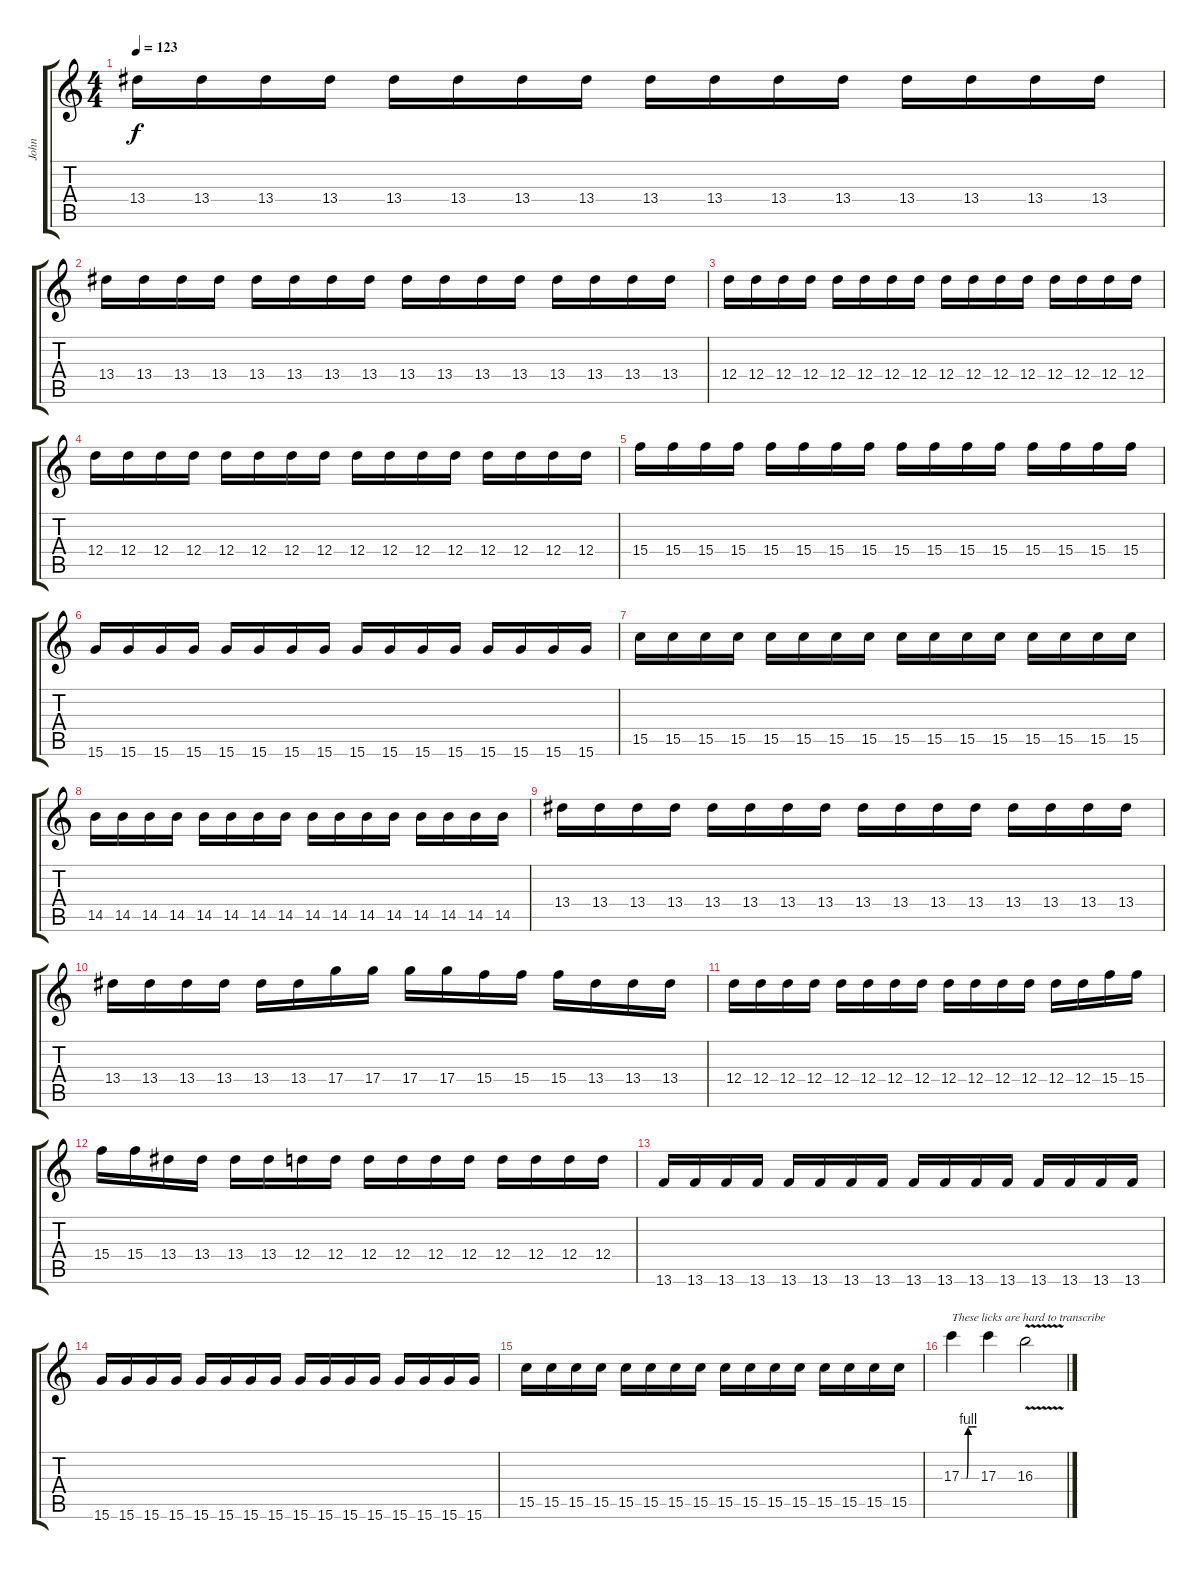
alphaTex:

\track ("John" "John") {instrument electricguitarmuted}
\staff {score tabs}
\tuning (E4 B3 G3 D3 A2 E2) {hide}
\ts (4 4)
\tempo 123
\clef g2
\ks c
13.4.16{dy f} 13.4.16 13.4.16 13.4.16 13.4.16 13.4.16 13.4.16 13.4.16 13.4.16 13.4.16 13.4.16 13.4.16 13.4.16 13.4.16 13.4.16 13.4.16 |
13.4.16 13.4.16 13.4.16 13.4.16 13.4.16 13.4.16 13.4.16 13.4.16 13.4.16 13.4.16 13.4.16 13.4.16 13.4.16 13.4.16 13.4.16 13.4.16 |
12.4.16 12.4.16 12.4.16 12.4.16 12.4.16 12.4.16 12.4.16 12.4.16 12.4.16 12.4.16 12.4.16 12.4.16 12.4.16 12.4.16 12.4.16 12.4.16 |
12.4.16 12.4.16 12.4.16 12.4.16 12.4.16 12.4.16 12.4.16 12.4.16 12.4.16 12.4.16 12.4.16 12.4.16 12.4.16 12.4.16 12.4.16 12.4.16 |
15.4.16 15.4.16 15.4.16 15.4.16 15.4.16 15.4.16 15.4.16 15.4.16 15.4.16 15.4.16 15.4.16 15.4.16 15.4.16 15.4.16 15.4.16 15.4.16 |
15.6.16 15.6.16 15.6.16 15.6.16 15.6.16 15.6.16 15.6.16 15.6.16 15.6.16 15.6.16 15.6.16 15.6.16 15.6.16 15.6.16 15.6.16 15.6.16 |
15.5.16 15.5.16 15.5.16 15.5.16 15.5.16 15.5.16 15.5.16 15.5.16 15.5.16 15.5.16 15.5.16 15.5.16 15.5.16 15.5.16 15.5.16 15.5.16 |
14.5.16 14.5.16 14.5.16 14.5.16 14.5.16 14.5.16 14.5.16 14.5.16 14.5.16 14.5.16 14.5.16 14.5.16 14.5.16 14.5.16 14.5.16 14.5.16 |
13.4.16 13.4.16 13.4.16 13.4.16 13.4.16 13.4.16 13.4.16 13.4.16 13.4.16 13.4.16 13.4.16 13.4.16 13.4.16 13.4.16 13.4.16 13.4.16 |
13.4.16 13.4.16 13.4.16 13.4.16 13.4.16 13.4.16 17.4.16 17.4.16 17.4.16 17.4.16 15.4.16 15.4.16 15.4.16 13.4.16 13.4.16 13.4.16 |
12.4.16 12.4.16 12.4.16 12.4.16 12.4.16 12.4.16 12.4.16 12.4.16 12.4.16 12.4.16 12.4.16 12.4.16 12.4.16 12.4.16 15.4.16 15.4.16 |
15.4.16 15.4.16 13.4.16 13.4.16 13.4.16 13.4.16 12.4.16 12.4.16 12.4.16 12.4.16 12.4.16 12.4.16 12.4.16 12.4.16 12.4.16 12.4.16 |
13.6.16 13.6.16 13.6.16 13.6.16 13.6.16 13.6.16 13.6.16 13.6.16 13.6.16 13.6.16 13.6.16 13.6.16 13.6.16 13.6.16 13.6.16 13.6.16 |
15.6.16 15.6.16 15.6.16 15.6.16 15.6.16 15.6.16 15.6.16 15.6.16 15.6.16 15.6.16 15.6.16 15.6.16 15.6.16 15.6.16 15.6.16 15.6.16 |
15.5.16 15.5.16 15.5.16 15.5.16 15.5.16 15.5.16 15.5.16 15.5.16 15.5.16 15.5.16 15.5.16 15.5.16 15.5.16 15.5.16 15.5.16 15.5.16 |
17.3{be (custom 0 0 5 0 11 0 15 0 19 0 21 0 27 4 30 4 39 4 60 4)}.4{txt "These licks are hard to transcribe" volume 13 instrument distortionguitar} 17.3.4 16.3{v}.2
